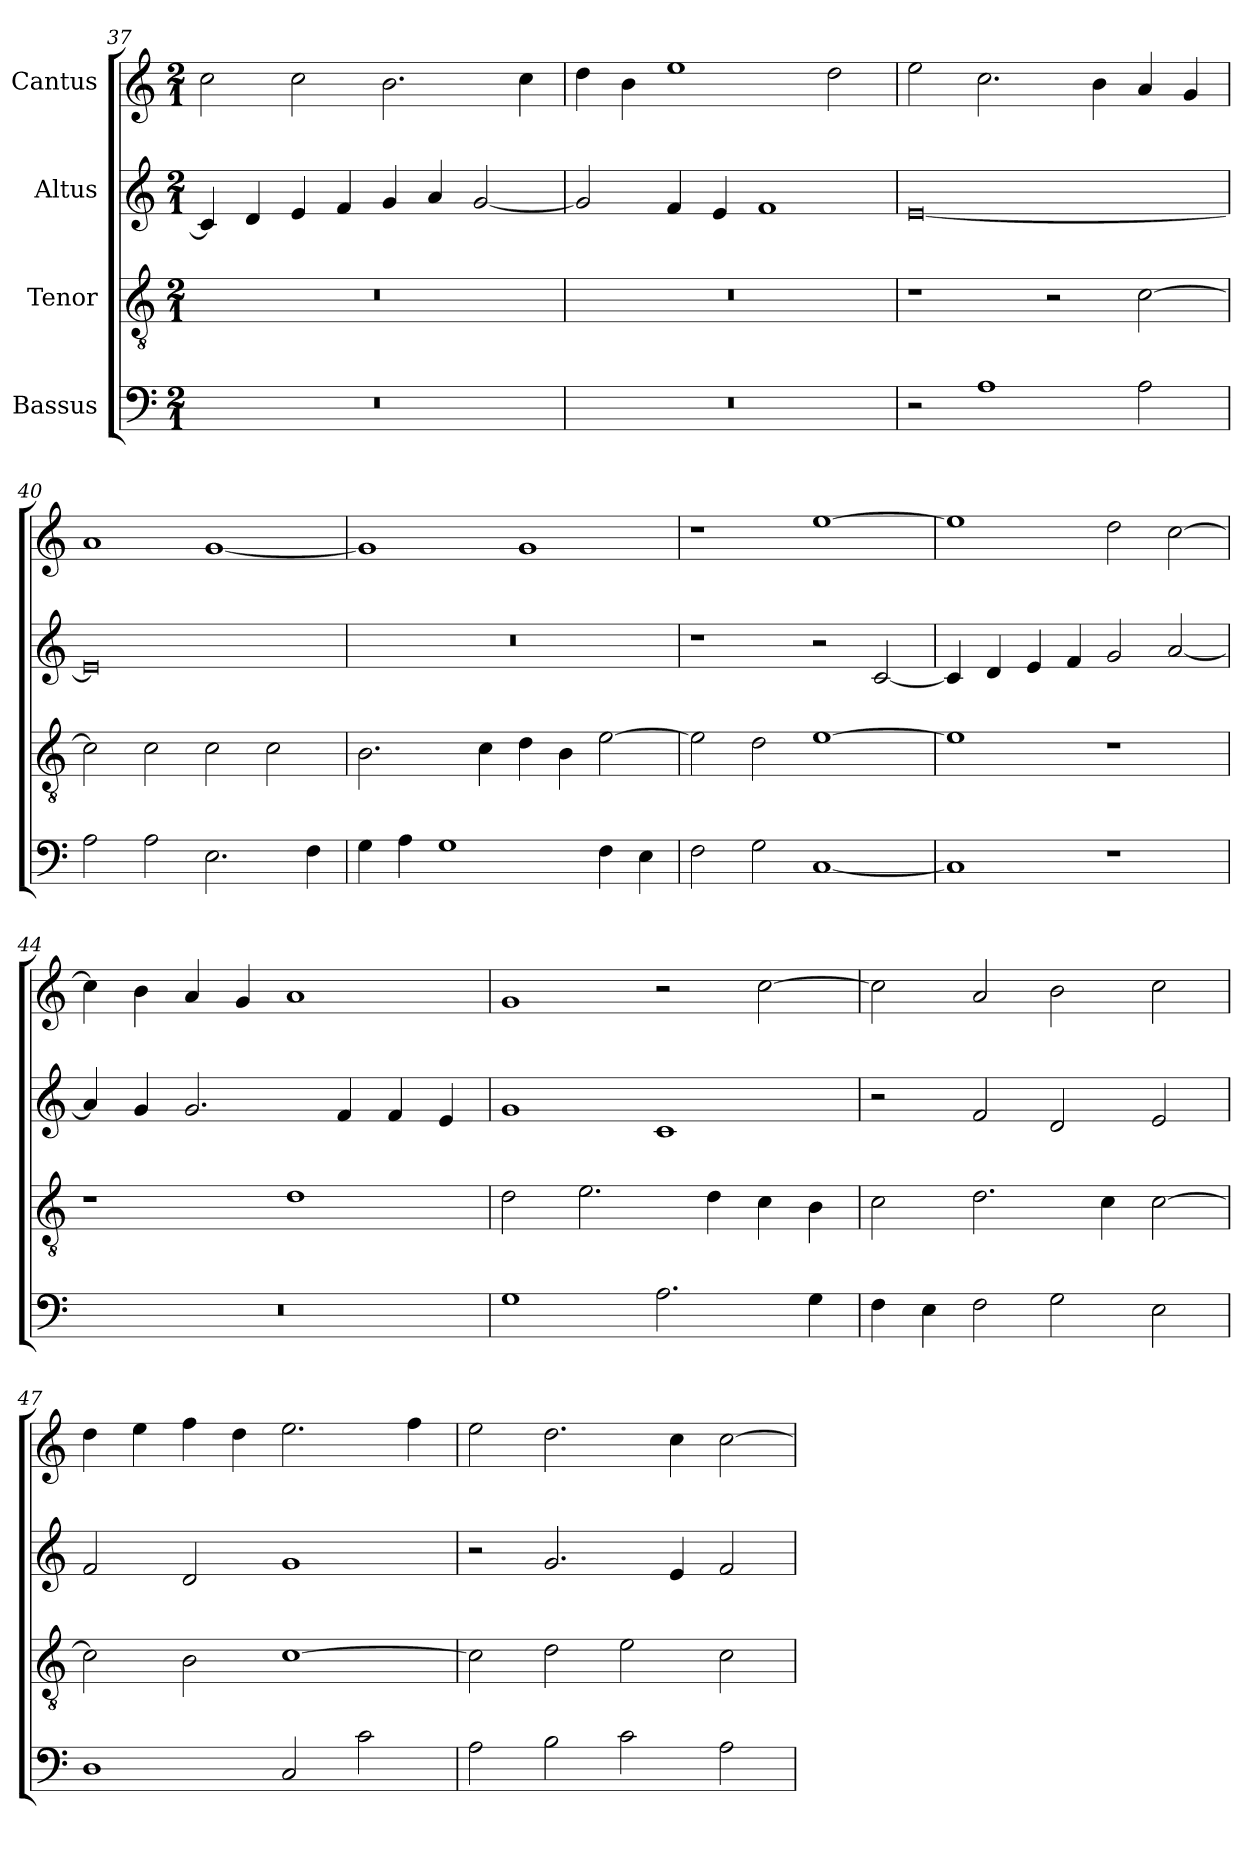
**kern	**kern	**kern	**kern
*part4	*part3	*part2	*part1
*staff4	*staff3	*staff2	*staff1
*I"Bassus	*I"Tenor	*I"Altus	*I"Cantus
*clefF4	*clefGv2	*clefG2	*clefG2
*	*ITrd7c12	*	*
*k[]	*k[]	*k[]	*k[]
*C:	*C:	*C:	*C:
*M2/1	*M2/1	*M2/1	*M2/1
=37	=37	=37	=37
!LO:N:vis=1	!LO:N:vis=1	!	!
0r	0r	4ci/]	2cci\
.	.	4di/	.
.	.	4ei/	2cci\
.	.	4fi/	.
.	.	4gi/	2.bi\
.	.	4ai/	.
.	.	[<2gi/	.
.	.	.	4cci\
!!LO:LB:g=z
=38	=38	=38	=38
!LO:N:vis=1	!LO:N:vis=1	!	!
0r	0r	2gi/]	4ddi\
.	.	.	4bi\
.	.	4fi/	1eei
.	.	4ei/	.
.	.	1fi	.
.	.	.	2ddi\
=39	=39	=39	=39
2r	1r	[<0ei	2eei\
1Ai	.	.	2.cci\
.	2r	.	.
.	.	.	4bi\
2Ai\	[>2Ci\	.	4ai/
.	.	.	4gi/
=40	=40	=40	=40
2Ai\	2Ci\]	0ei]	1ai
2Ai\	2Ci\	.	.
2.Ei\	2Ci\	.	[<1gi
.	2Ci\	.	.
4Fi\	.	.	.
=41	=41	=41	=41
!	!	!LO:N:vis=1	!
4Gi\	2.BBi\	0r	1gi]
4Ai\	.	.	.
1Gi	.	.	.
.	4Ci\	.	.
.	4Di\	.	1gi
.	4BBi\	.	.
4Fi\	[>2Ei\	.	.
4Ei\	.	.	.
=42	=42	=42	=42
2Fi\	2Ei\]	1r	1r
2Gi\	2Di\	.	.
[<1Ci	[>1Ei	2r	[>1eei
.	.	[<2ci/	.
!!LO:LB:g=z
=43	=43	=43	=43
1Ci]	1Ei]	4ci/]	1eei]
.	.	4di/	.
.	.	4ei/	.
.	.	4fi/	.
1r	1r	2gi/	2ddi\
.	.	[<2ai/	[>2cci\
=44	=44	=44	=44
!LO:N:vis=1	!	!	!
0r	1r	4ai/]	4cci\]
.	.	4gi/	4bi\
.	.	2.gi/	4ai/
.	.	.	4gi/
.	1Di	.	1ai
.	.	4fi/	.
.	.	4fi/	.
.	.	4ei/	.
=45	=45	=45	=45
1Gi	2Di\	1gi	1gi
.	2.Ei\	.	.
2.Ai\	.	1ci	2r
.	4Di\	.	.
.	4Ci\	.	[>2cci\
4Gi\	4BBi\	.	.
=46	=46	=46	=46
4Fi\	2Ci\	2r	2cci\]
4Ei\	.	.	.
2Fi\	2.Di\	2fi/	2ai/
2Gi\	.	2di/	2bi\
.	4Ci\	.	.
2Ei\	[>2Ci\	2ei/	2cci\
=47	=47	=47	=47
1Di	2Ci\]	2fi/	4ddi\
.	.	.	4eei\
.	2BBi\	2di/	4ffi\
.	.	.	4ddi\
2Ci/	[>1Ci	1gi	2.eei\
2ci\	.	.	.
.	.	.	4ffi\
!!LO:LB:g=z
=48	=48	=48	=48
2Ai\	2Ci\]	2r	2eei\
2Bi\	2Di\	2.gi/	2.ddi\
2ci\	2Ei\	.	.
.	.	4ei/	4cci\
2Ai\	2Ci\	2fi/	[>2cci\
=	=	=	=
*-	*-	*-	*-
